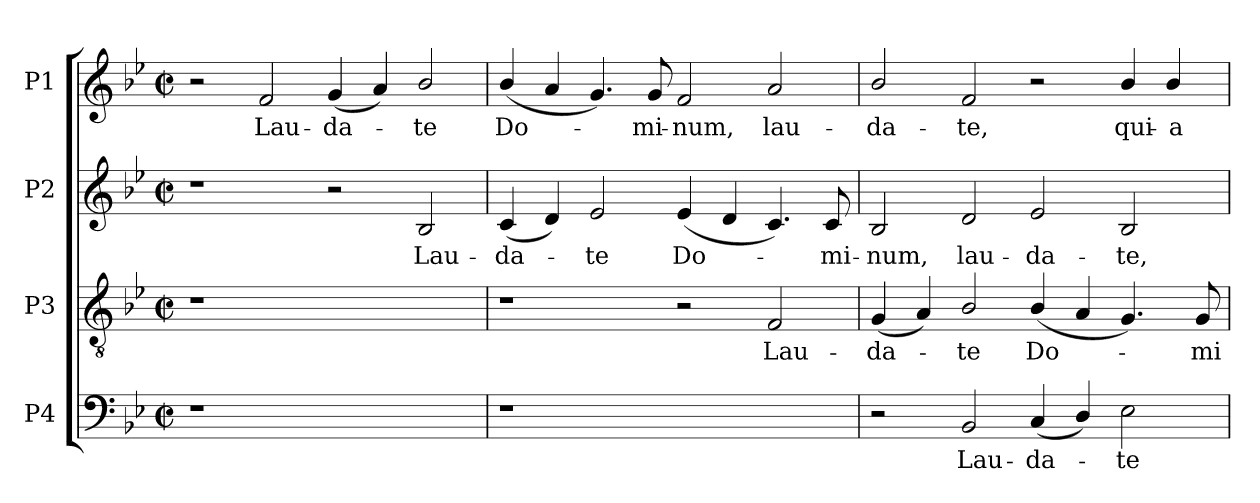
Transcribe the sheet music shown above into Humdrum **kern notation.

**kern	**text	**kern	**text	**kern	**text	**kern	**text
*part4	*part4	*part3	*part3	*part2	*part2	*part1	*part1
*staff4	*staff4	*staff3	*staff3	*staff2	*staff2	*staff1	*staff1
*I"P4	*	*I"P3	*	*I"P2	*	*I"P1	*
!!LO:PB:g=z
*clefF4	*	*clefGv2	*	*clefG2	*	*clefG2	*
*	*	*ITrd7c12	*	*	*	*	*
*k[b-e-]	*	*k[b-e-]	*	*k[b-e-]	*	*k[b-e-]	*
*B-:	*	*B-:	*	*B-:	*	*B-:	*
*M2/2	*	*M2/2	*	*M2/2	*	*M2/2	*
*met(c|)	*	*met(c|)	*	*met(c|)	*	*met(c|)	*
=1	=1	=1	=1	=1	=1	=1	=1
!LO:N:vis=1	!	!LO:N:vis=1	!	!	!	!	!
1r	.	1r	.	1r	.	2r	.
!	!	!	!	!	!	!	!LO:LY:b:color=#000000
.	.	.	.	.	.	2fi/	Lau-
!	!	!	!	!	!	!	!LO:LY:b:color=#000000
1ryy	.	1ryy	.	2r	.	(4gi/	-da-
.	.	.	.	.	.	4ai/)	.
!	!	!	!	!	!LO:LY:b:color=#000000	!	!
!	!	!	!	!	!	!	!LO:LY:b:color=#000000
.	.	.	.	2B-i/	Lau-	2b-i/	-te
=2	=2	=2	=2	=2	=2	=2	=2
!LO:N:vis=1	!	!	!	!	!	!	!
!	!	!	!	!	!LO:LY:b:color=#000000	!	!
!	!	!	!	!	!	!	!LO:LY:b:color=#000000
1r	.	1r	.	(4ci/	-da-	(4b-i/	Do-
.	.	.	.	4di/)	.	4ai/	.
!	!	!	!	!	!LO:LY:b:color=#000000	!	!
.	.	.	.	2e-i/	-te	4.gi/)	.
!	!	!	!	!	!	!	!LO:LY:b:color=#000000
.	.	.	.	.	.	8gi/	-mi-
!	!	!	!	!	!LO:LY:b:color=#000000	!	!
!	!	!	!	!	!	!	!LO:LY:b:color=#000000
1ryy	.	2r	.	(4e-i/	Do-	2fi/	-num,
.	.	.	.	4di/	.	.	.
!	!	!	!LO:LY:b:color=#000000	!	!	!	!
!	!	!	!	!	!	!	!LO:LY:b:color=#000000
.	.	2FFi/	Lau-	4.ci/)	.	2ai/	lau-
!	!	!	!	!	!LO:LY:b:color=#000000	!	!
.	.	.	.	8ci/	-mi-	.	.
=3	=3	=3	=3	=3	=3	=3	=3
!	!	!	!LO:LY:b:color=#000000	!	!	!	!
!	!	!	!	!	!LO:LY:b:color=#000000	!	!
!	!	!	!	!	!	!	!LO:LY:b:color=#000000
2r	.	(4GGi/	-da-	2B-i/	-num,	2b-i/	-da-
.	.	4AAi/)	.	.	.	.	.
!	!LO:LY:b:color=#000000	!	!	!	!	!	!
!	!	!	!LO:LY:b:color=#000000	!	!	!	!
!	!	!	!	!	!LO:LY:b:color=#000000	!	!
!	!	!	!	!	!	!	!LO:LY:b:color=#000000
2BB-i/	Lau-	2BB-i/	-te	2di/	lau-	2fi/	-te,
!	!LO:LY:b:color=#000000	!	!	!	!	!	!
!	!	!	!LO:LY:b:color=#000000	!	!	!	!
!	!	!	!	!	!LO:LY:b:color=#000000	!	!
(4Ci/	-da-	(4BB-i/	Do-	2e-i/	-da-	2r	.
4Di/)	.	4AAi/	.	.	.	.	.
!	!LO:LY:b:color=#000000	!	!	!	!	!	!
!	!	!	!	!	!LO:LY:b:color=#000000	!	!
!	!	!	!	!	!	!	!LO:LY:b:color=#000000
2E-i\	-te	4.GGi/)	.	2B-i/	-te,	4b-i/	qui-
!	!	!	!	!	!	!	!LO:LY:b:color=#000000
.	.	.	.	.	.	4b-i/	-a
!	!	!	!LO:LY:b:color=#000000	!	!	!	!
.	.	8GGi/	-mi-	.	.	.	.
=	=	=	=	=	=	=	=
*-	*-	*-	*-	*-	*-	*-	*-
